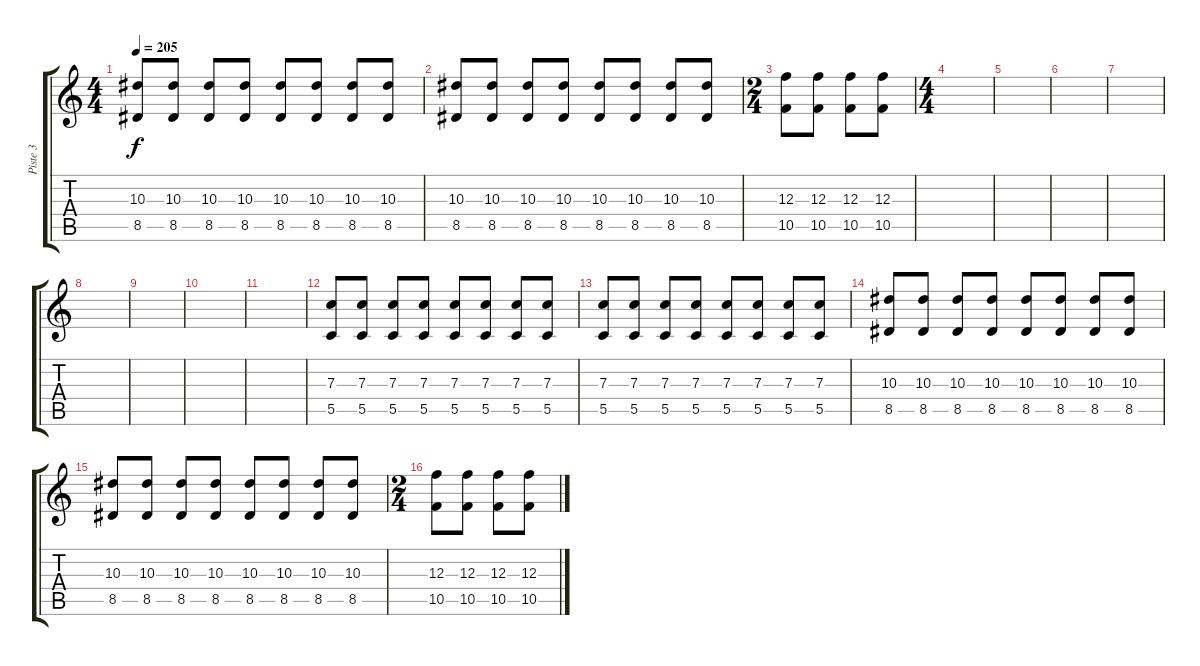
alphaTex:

\track ("Piste 3" "Piste 3") {instrument distortionguitar}
\staff {score tabs}
\tuning (D4 A3 F3 C3 G2 C2) {hide}
\ts (4 4)
\tempo 205
\clef g2
\ks c
(10.3 8.5).8{dy f} (10.3 8.5).8 (10.3 8.5).8 (10.3 8.5).8 (10.3 8.5).8 (10.3 8.5).8 (10.3 8.5).8 (10.3 8.5).8 |
(10.3 8.5).8 (10.3 8.5).8 (10.3 8.5).8 (10.3 8.5).8 (10.3 8.5).8 (10.3 8.5).8 (10.3 8.5).8 (10.3 8.5).8 |
\ts (2 4)
(12.3 10.5).8 (12.3 10.5).8 (12.3 10.5).8 (12.3 10.5).8 |
\ts (4 4)
|
|
|
|
|
|
|
|
(7.3 5.5).8 (7.3 5.5).8 (7.3 5.5).8 (7.3 5.5).8 (7.3 5.5).8 (7.3 5.5).8 (7.3 5.5).8 (7.3 5.5).8 |
(7.3 5.5).8 (7.3 5.5).8 (7.3 5.5).8 (7.3 5.5).8 (7.3 5.5).8 (7.3 5.5).8 (7.3 5.5).8 (7.3 5.5).8 |
(10.3 8.5).8 (10.3 8.5).8 (10.3 8.5).8 (10.3 8.5).8 (10.3 8.5).8 (10.3 8.5).8 (10.3 8.5).8 (10.3 8.5).8 |
(10.3 8.5).8 (10.3 8.5).8 (10.3 8.5).8 (10.3 8.5).8 (10.3 8.5).8 (10.3 8.5).8 (10.3 8.5).8 (10.3 8.5).8 |
\ts (2 4)
(12.3 10.5).8 (12.3 10.5).8 (12.3 10.5).8 (12.3 10.5).8
